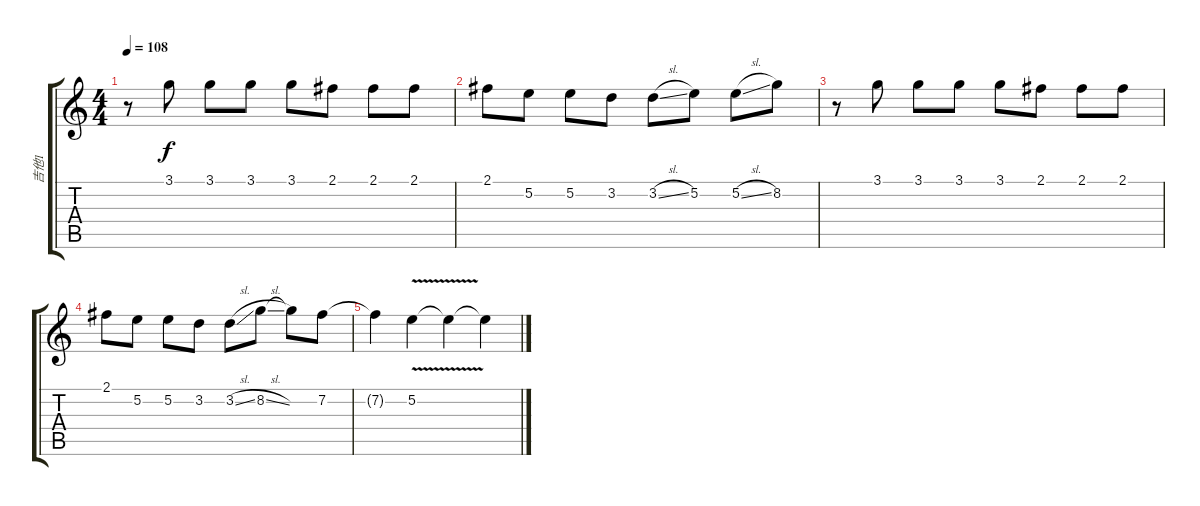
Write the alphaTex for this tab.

\track ("吉他1" "吉他1") {instrument acousticguitarsteel}
\staff {score tabs}
\tuning (E4 B3 G3 D3 A2 E2) {hide}
\ts (4 4)
\tempo 108
\clef g2
\ks c
r.8{dy f} 3.1.8 3.1.8 3.1.8 3.1.8 2.1.8 2.1.8 2.1.8 |
2.1.8 5.2.8 5.2.8 3.2.8 3.2{sl}.8 5.2.8 5.2{sl}.8 8.2.8 |
r.8 3.1.8 3.1.8 3.1.8 3.1.8 2.1.8 2.1.8 2.1.8 |
2.1.8 5.2.8 5.2.8 3.2.8 3.2{sl}.8 8.2{sl}.8 8.2{t}.8 7.2.8 |
7.2{t}.4 5.2{v}.4 5.2{t}.4 5.2{t}.4
